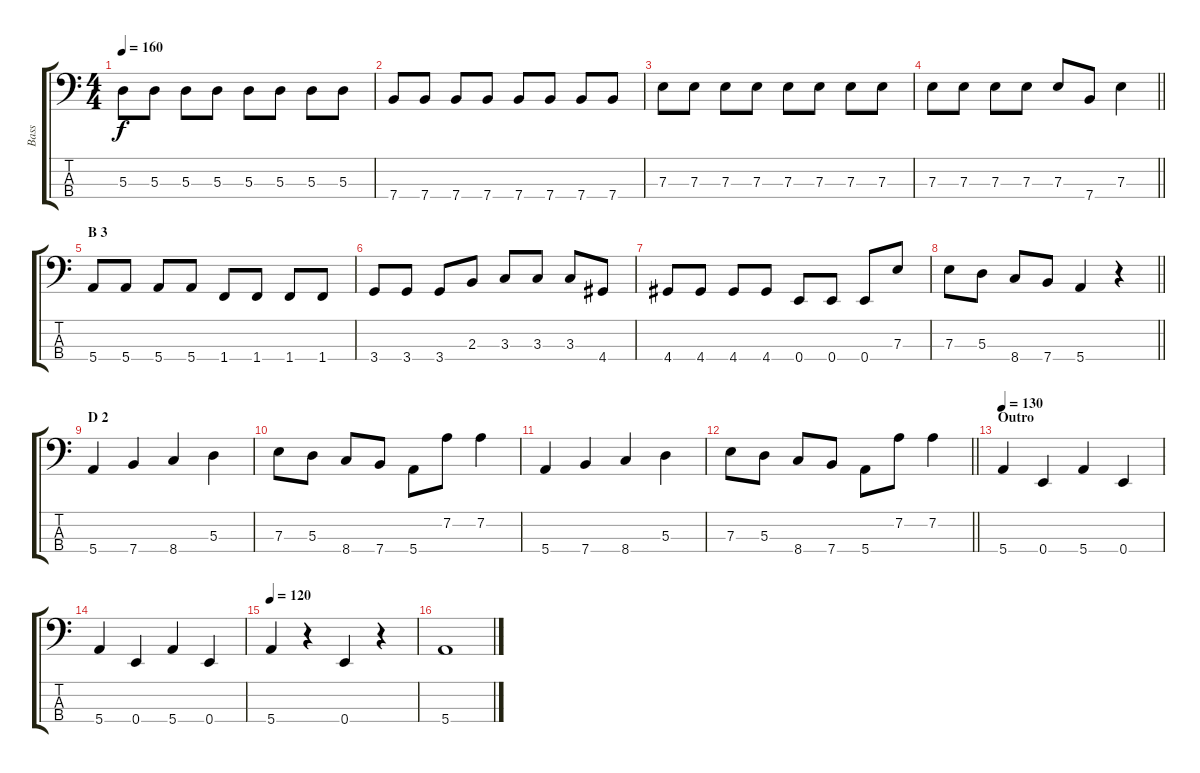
\track ("Bass" "Bass") {instrument electricbassfinger}
\staff {score tabs}
\tuning (G2 D2 A1 E1) {hide}
\ts (4 4)
\tempo 160
\clef f4
\ks c
5.3.8{dy f} 5.3.8 5.3.8 5.3.8 5.3.8 5.3.8 5.3.8 5.3.8 |
7.4.8 7.4.8 7.4.8 7.4.8 7.4.8 7.4.8 7.4.8 7.4.8 |
7.3.8 7.3.8 7.3.8 7.3.8 7.3.8 7.3.8 7.3.8 7.3.8 |
\barLineRight lightlight
7.3.8 7.3.8 7.3.8 7.3.8 7.3.8 7.4.8 7.3.4 |
\section ("" "B 3")
5.4.8 5.4.8 5.4.8 5.4.8 1.4.8 1.4.8 1.4.8 1.4.8 |
3.4.8 3.4.8 3.4.8 2.3.8 3.3.8 3.3.8 3.3.8 4.4.8 |
4.4.8 4.4.8 4.4.8 4.4.8 0.4.8 0.4.8 0.4.8 7.3.8 |
\barLineRight lightlight
7.3.8 5.3.8 8.4.8 7.4.8 5.4.4 r.4 |
\section ("" "D 2")
5.4.4 7.4.4 8.4.4 5.3.4 |
7.3.8 5.3.8 8.4.8 7.4.8 5.4.8 7.2.8 7.2.4 |
5.4.4 7.4.4 8.4.4 5.3.4 |
\barLineRight lightlight
7.3.8 5.3.8 8.4.8 7.4.8 5.4.8 7.2.8 7.2.4 |
\section ("" "Outro")
\tempo 130
5.4.4 0.4.4 5.4.4 0.4.4 |
5.4.4 0.4.4 5.4.4 0.4.4 |
\tempo 120
5.4.4 r.4 0.4.4 r.4 |
5.4.1
